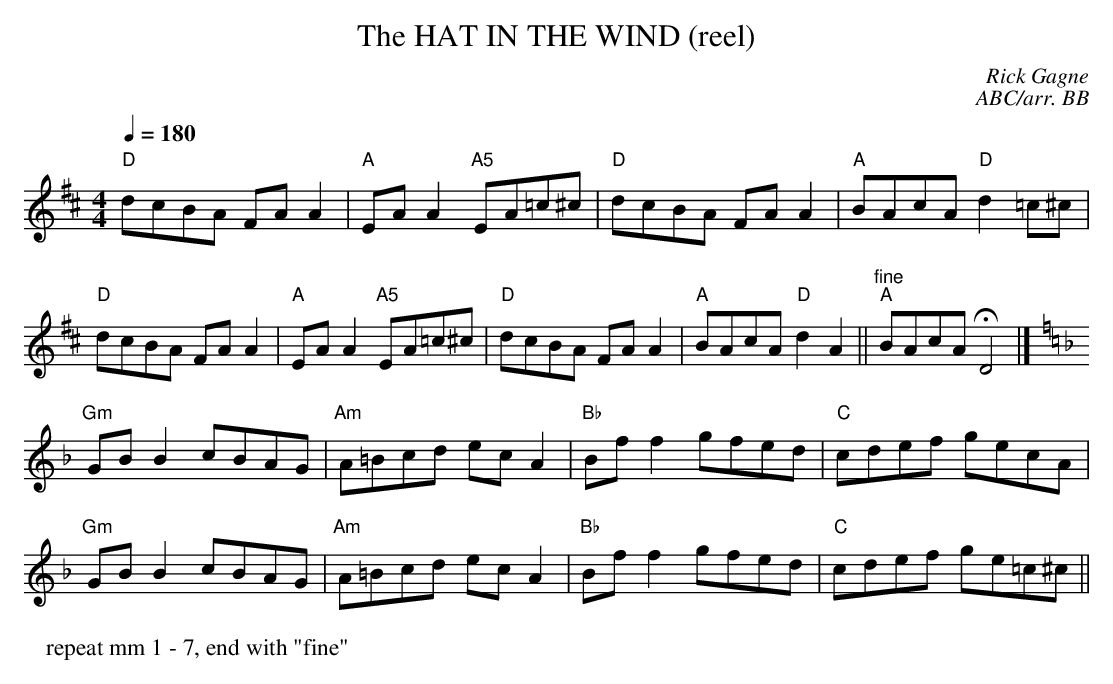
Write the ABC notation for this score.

X:1
T: HAT IN THE WIND (reel), The
C: Rick Gagne
C:ABC/arr. BB
Q:1/4=180
M: 4/4
K: D
"D"dcBA FAA2|"A"EAA2 "A5"EA=c^c|"D"dcBA FAA2|"A"BAcA "D"d2=c^c|
"D"dcBA FAA2|"A"EAA2 "A5"EA=c^c|"D"dcBA FAA2|"A"BAcA "D"d2 A2 ||"fine""A" BAcA HD4|]
K: F % G dorian
"Gm"GBB2 cBAG|"Am"A=Bcd ecA2|"Bb"Bff2 gfed|"C"cdef gecA|
"Gm"GBB2 cBAG|"Am"A=Bcd ecA2|"Bb"Bff2 gfed|"C"cdef ge=c^c ||
P: repeat mm 1 - 7, end with "fine"
